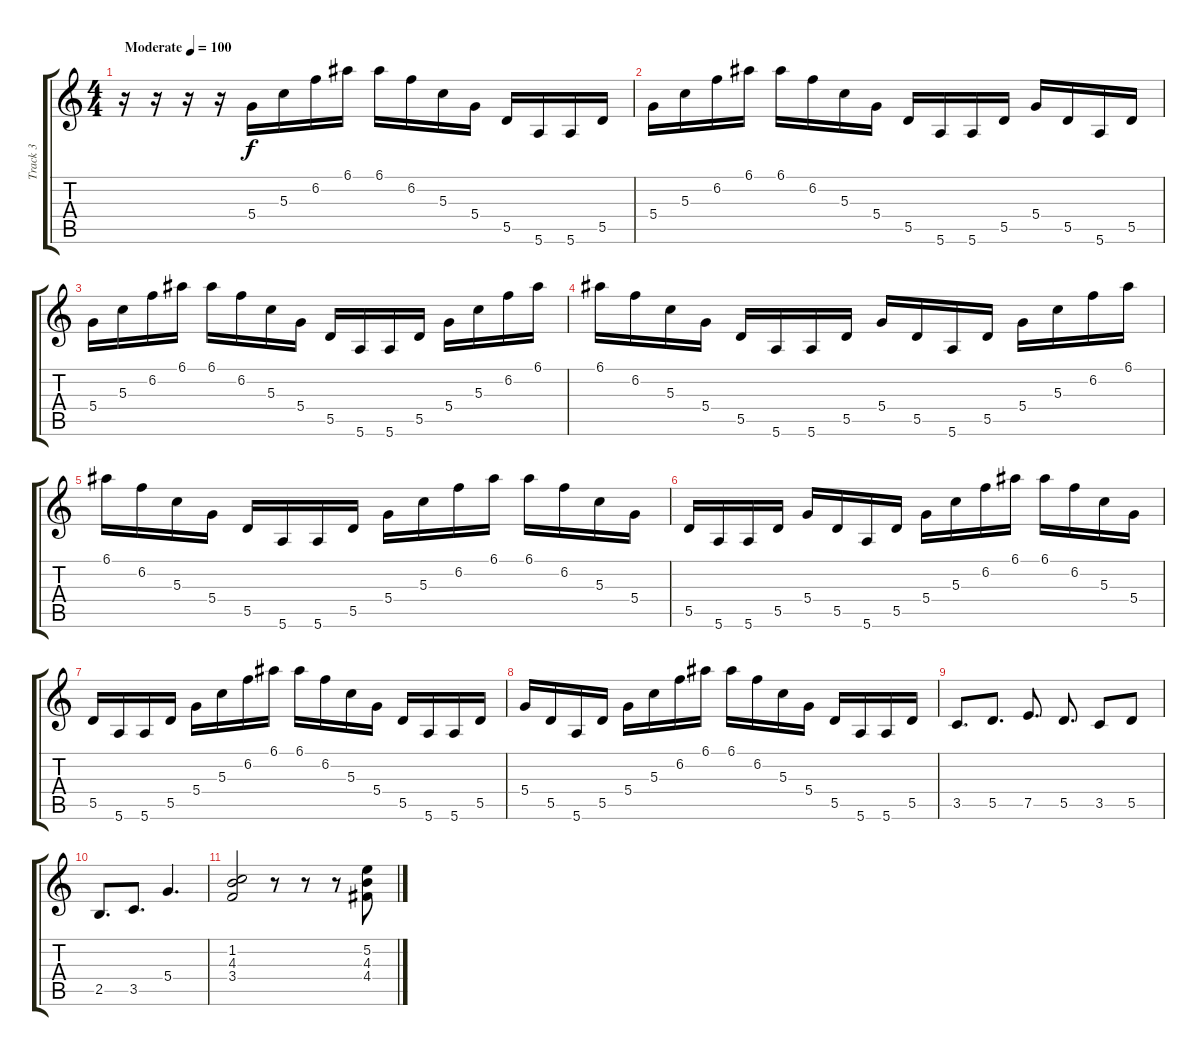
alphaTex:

\track ("Track 3" "Track 3") {instrument acousticguitarsteel}
\staff {score tabs}
\tuning (E4 B3 G3 D3 A2 E2) {hide}
\ts (4 4)
\tempo (100 "Moderate")
\clef g2
\ks c
r.16{dy f instrument acousticguitarsteel} r.16 r.16 r.16 5.4.16 5.3.16 6.2.16 6.1.16 6.1.16 6.2.16 5.3.16 5.4.16 5.5.16 5.6.16 5.6.16 5.5.16 |
5.4.16 5.3.16 6.2.16 6.1.16 6.1.16 6.2.16 5.3.16 5.4.16 5.5.16 5.6.16 5.6.16 5.5.16 5.4.16 5.5.16 5.6.16 5.5.16 |
5.4.16 5.3.16 6.2.16 6.1.16 6.1.16 6.2.16 5.3.16 5.4.16 5.5.16 5.6.16 5.6.16 5.5.16 5.4.16 5.3.16 6.2.16 6.1.16 |
6.1.16 6.2.16 5.3.16 5.4.16 5.5.16 5.6.16 5.6.16 5.5.16 5.4.16 5.5.16 5.6.16 5.5.16 5.4.16 5.3.16 6.2.16 6.1.16 |
6.1.16 6.2.16 5.3.16 5.4.16 5.5.16 5.6.16 5.6.16 5.5.16 5.4.16 5.3.16 6.2.16 6.1.16 6.1.16 6.2.16 5.3.16 5.4.16 |
5.5.16 5.6.16 5.6.16 5.5.16 5.4.16 5.5.16 5.6.16 5.5.16 5.4.16 5.3.16 6.2.16 6.1.16 6.1.16 6.2.16 5.3.16 5.4.16 |
5.5.16 5.6.16 5.6.16 5.5.16 5.4.16 5.3.16 6.2.16 6.1.16 6.1.16 6.2.16 5.3.16 5.4.16 5.5.16 5.6.16 5.6.16 5.5.16 |
5.4.16 5.5.16 5.6.16 5.5.16 5.4.16 5.3.16 6.2.16 6.1.16 6.1.16 6.2.16 5.3.16 5.4.16 5.5.16 5.6.16 5.6.16 5.5.16 |
3.5.8{d} 5.5.8{d} 7.5.8{d} 5.5.8{d} 3.5.8 5.5.8 |
2.5.8{d} 3.5.8{d} 5.4.4{d} |
(1.2 4.3 3.4).2 r.8 r.8 r.8 (5.2 4.3 4.4).8
